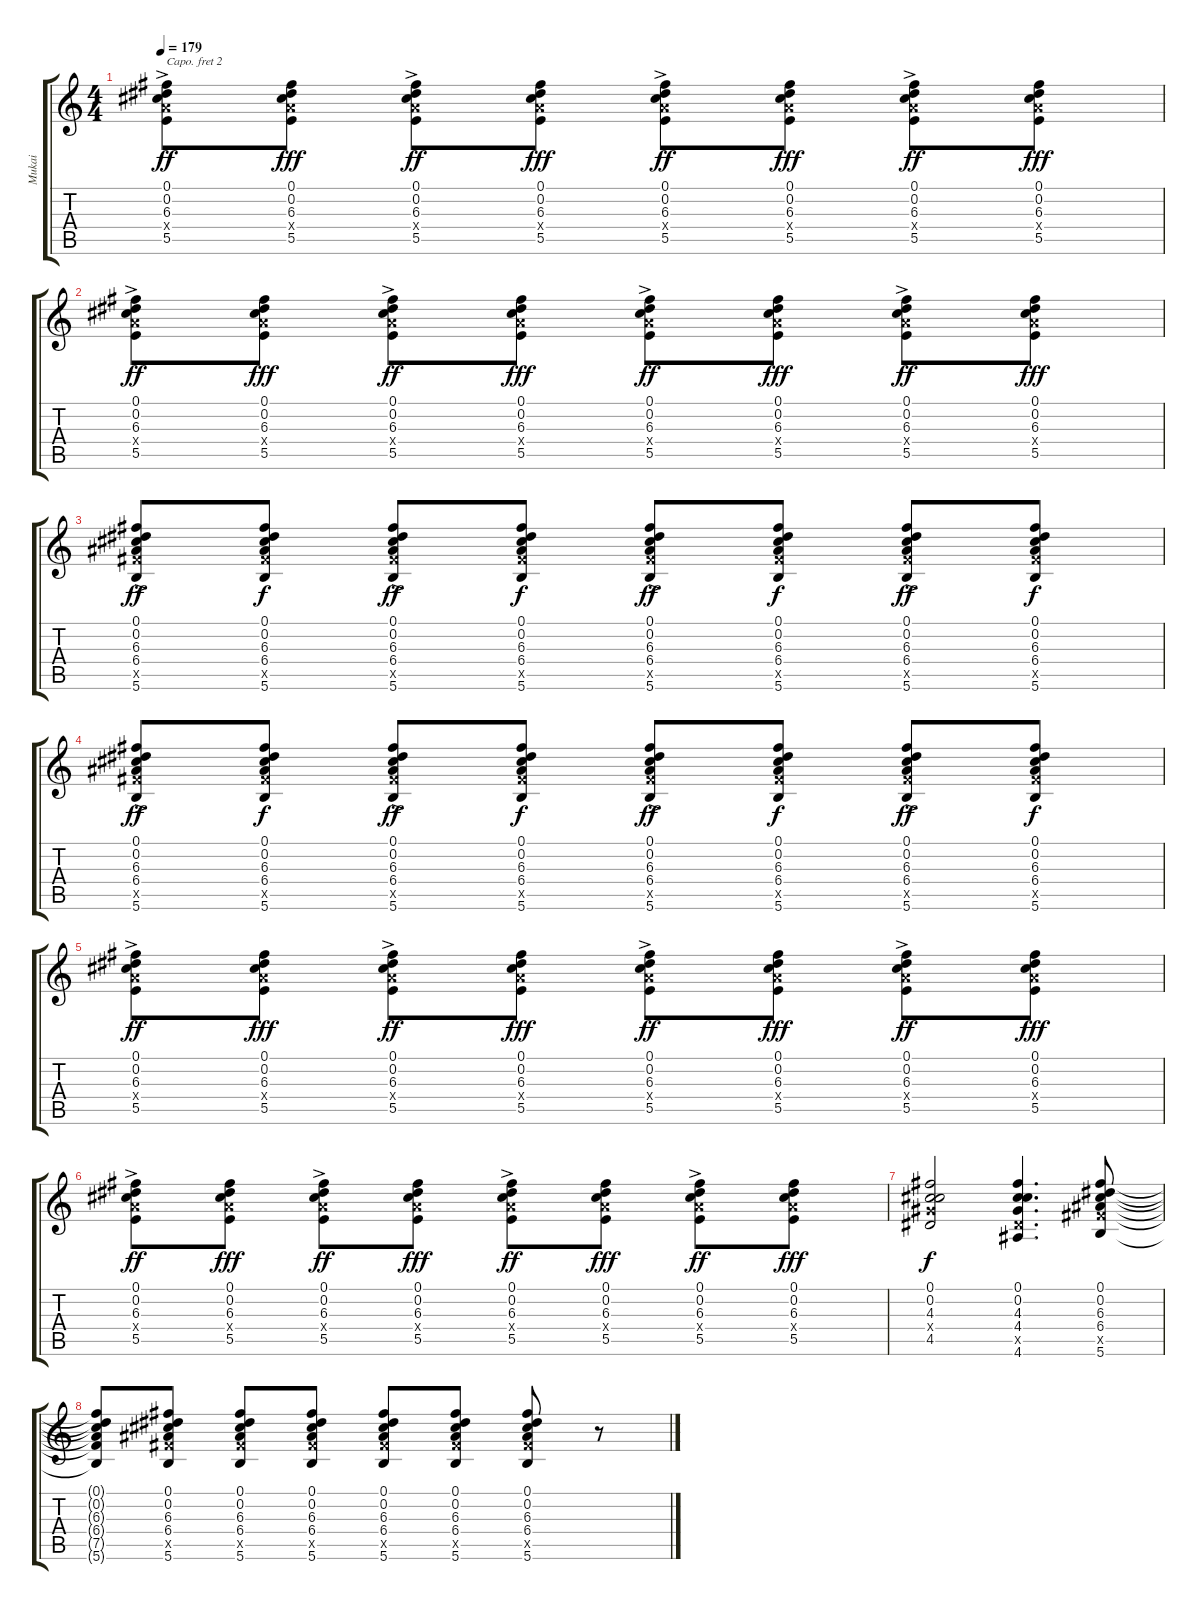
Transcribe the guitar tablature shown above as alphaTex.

\track ("Mukai" "Mukai") {instrument overdrivenguitar}
\staff {score tabs}
\capo 2
\tuning (E4 B3 G3 D3 A2 E2) {hide}
\ts (4 4)
\tempo 179
\clef g2
\ks c
(0.1 0.2 6.3{ac} 5.4{ac x} 5.5{ac}).8{dy ff} (0.1 0.2 6.3 5.4{x} 5.5).8{dy fff} (0.1 0.2 6.3{ac} 5.4{ac x} 5.5{ac}).8{dy ff} (0.1 0.2 6.3 5.4{x} 5.5).8{dy fff} (0.1 0.2 6.3{ac} 5.4{ac x} 5.5{ac}).8{dy ff} (0.1 0.2 6.3 5.4{x} 5.5).8{dy fff} (0.1 0.2 6.3{ac} 5.4{ac x} 5.5{ac}).8{dy ff} (0.1 0.2 6.3 5.4{x} 5.5).8{dy fff} |
(0.1 0.2 6.3{ac} 5.4{ac x} 5.5{ac}).8{dy ff} (0.1 0.2 6.3 5.4{x} 5.5).8{dy fff} (0.1 0.2 6.3{ac} 5.4{ac x} 5.5{ac}).8{dy ff} (0.1 0.2 6.3 5.4{x} 5.5).8{dy fff} (0.1 0.2 6.3{ac} 5.4{ac x} 5.5{ac}).8{dy ff} (0.1 0.2 6.3 5.4{x} 5.5).8{dy fff} (0.1 0.2 6.3{ac} 5.4{ac x} 5.5{ac}).8{dy ff} (0.1 0.2 6.3 5.4{x} 5.5).8{dy fff} |
(0.1 0.2 6.3{ac} 6.4{ac} 7.5{ac x} 5.6{ac}).8{dy ff} (0.1 0.2 6.3 6.4 7.5{x} 5.6).8{dy f} (0.1 0.2 6.3{ac} 6.4{ac} 7.5{ac x} 5.6{ac}).8{dy ff} (0.1 0.2 6.3 6.4 7.5{x} 5.6).8{dy f} (0.1 0.2 6.3{ac} 6.4{ac} 7.5{ac x} 5.6{ac}).8{dy ff} (0.1 0.2 6.3 6.4 7.5{x} 5.6).8{dy f} (0.1 0.2 6.3{ac} 6.4{ac} 7.5{ac x} 5.6{ac}).8{dy ff} (0.1 0.2 6.3 6.4 7.5{x} 5.6).8{dy f} |
(0.1 0.2 6.3{ac} 6.4{ac} 7.5{ac x} 5.6{ac}).8{dy ff} (0.1 0.2 6.3 6.4 7.5{x} 5.6).8{dy f} (0.1 0.2 6.3{ac} 6.4{ac} 7.5{ac x} 5.6{ac}).8{dy ff} (0.1 0.2 6.3 6.4 7.5{x} 5.6).8{dy f} (0.1 0.2 6.3{ac} 6.4{ac} 7.5{ac x} 5.6{ac}).8{dy ff} (0.1 0.2 6.3 6.4 7.5{x} 5.6).8{dy f} (0.1 0.2 6.3{ac} 6.4{ac} 7.5{ac x} 5.6{ac}).8{dy ff} (0.1 0.2 6.3 6.4 7.5{x} 5.6).8{dy f} |
(0.1 0.2 6.3{ac} 5.4{ac x} 5.5{ac}).8{dy ff} (0.1 0.2 6.3 5.4{x} 5.5).8{dy fff} (0.1 0.2 6.3{ac} 5.4{ac x} 5.5{ac}).8{dy ff} (0.1 0.2 6.3 5.4{x} 5.5).8{dy fff} (0.1 0.2 6.3{ac} 5.4{ac x} 5.5{ac}).8{dy ff} (0.1 0.2 6.3 5.4{x} 5.5).8{dy fff} (0.1 0.2 6.3{ac} 5.4{ac x} 5.5{ac}).8{dy ff} (0.1 0.2 6.3 5.4{x} 5.5).8{dy fff} |
(0.1 0.2 6.3{ac} 5.4{ac x} 5.5{ac}).8{dy ff} (0.1 0.2 6.3 5.4{x} 5.5).8{dy fff} (0.1 0.2 6.3{ac} 5.4{ac x} 5.5{ac}).8{dy ff} (0.1 0.2 6.3 5.4{x} 5.5).8{dy fff} (0.1 0.2 6.3{ac} 5.4{ac x} 5.5{ac}).8{dy ff} (0.1 0.2 6.3 5.4{x} 5.5).8{dy fff} (0.1 0.2 6.3{ac} 5.4{ac x} 5.5{ac}).8{dy ff} (0.1 0.2 6.3 5.4{x} 5.5).8{dy fff} |
(0.1 0.2 4.3 4.4{x} 4.5).2{dy f} (0.1 0.2 4.3 4.4 4.5{x} 4.6).4{d} (0.1 0.2 6.3 6.4 7.5{x} 5.6).8 |
(0.1{t} 0.2{t} 6.3{t} 6.4{t} 7.5{t} 5.6{t}).8 (0.1 0.2 6.3 6.4 7.5{x} 5.6).8 (0.1 0.2 6.3 6.4 7.5{x} 5.6).8 (0.1 0.2 6.3 6.4 7.5{x} 5.6).8 (0.1 0.2 6.3 6.4 7.5{x} 5.6).8 (0.1 0.2 6.3 6.4 7.5{x} 5.6).8 (0.1 0.2 6.3 6.4 7.5{x} 5.6).8 r.8
